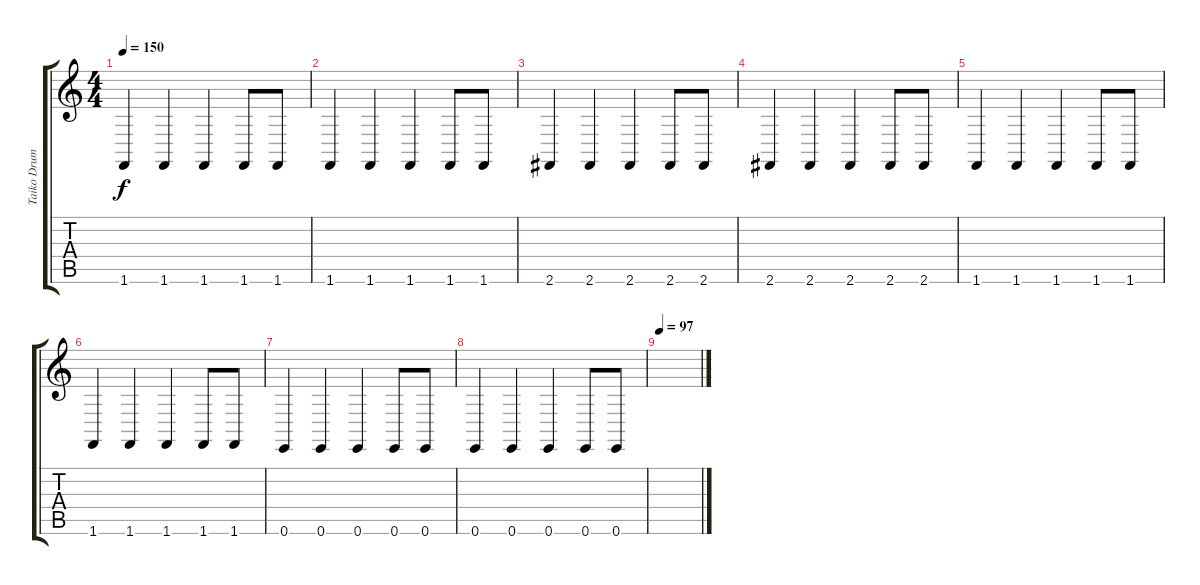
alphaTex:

\track ("Taiko Drum" "Taiko Drum") {instrument taikodrum}
\staff {score tabs}
\tuning (E4 B3 G3 D3 A2 E2) {hide}
\ts (4 4)
\tempo 150
\clef g2
\ks c
1.6.4{dy f} 1.6.4 1.6.4 1.6.8 1.6.8 |
1.6.4 1.6.4 1.6.4 1.6.8 1.6.8 |
2.6.4 2.6.4 2.6.4 2.6.8 2.6.8 |
2.6.4 2.6.4 2.6.4 2.6.8 2.6.8 |
1.6.4 1.6.4 1.6.4 1.6.8 1.6.8 |
1.6.4 1.6.4 1.6.4 1.6.8 1.6.8 |
0.6.4 0.6.4 0.6.4 0.6.8 0.6.8 |
0.6.4 0.6.4 0.6.4 0.6.8 0.6.8 |
\tempo 97
